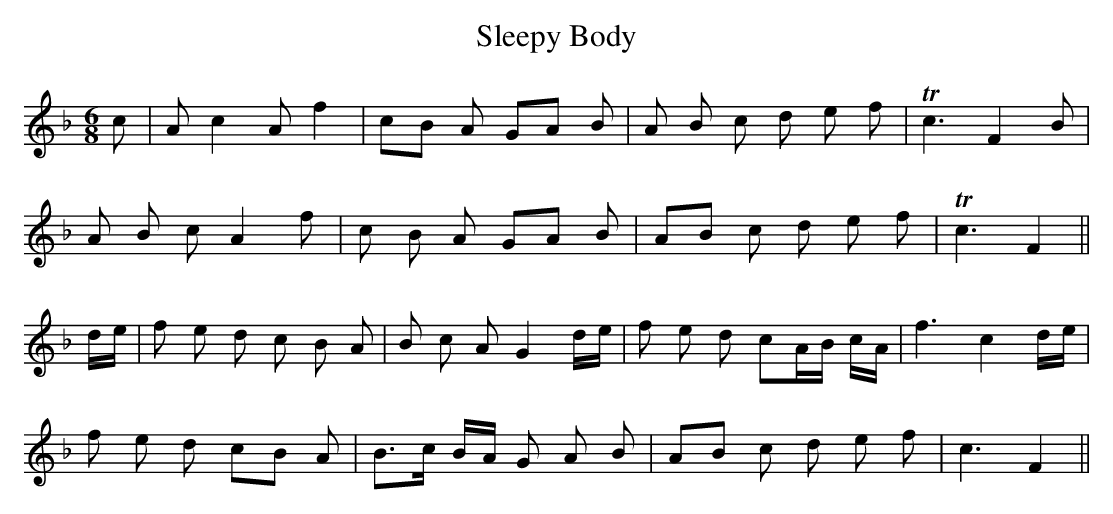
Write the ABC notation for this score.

X:1
T:Sleepy Body
M:6/8
L:1/8
K:F
c|Ac2 Af2|cB A GA B|A B c d e f|Tc3 F2B|
A B c A2f|c B A GA B|AB c d e f|Tc3 F2||
d/e/|f e d c B A| B c A G2 d/e/|f e d cA/B/ c/A/|f3 c2 d/e/|
f e d cB A |B>c B/A/ G A B|AB c d e f|tc3 F2||
